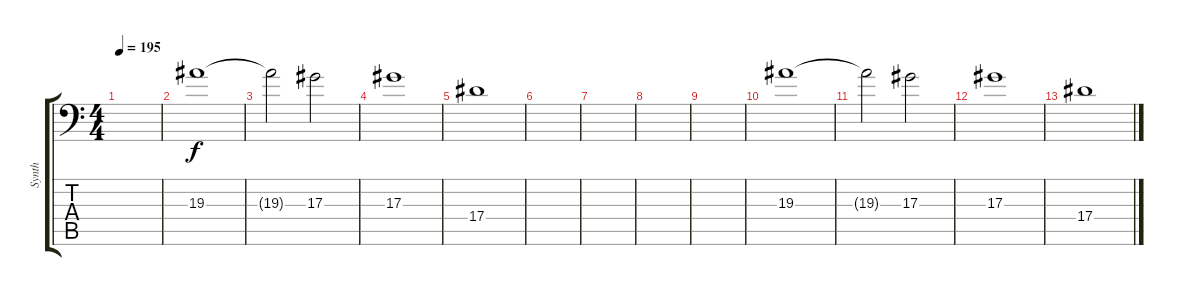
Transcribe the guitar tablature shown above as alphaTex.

\track ("Synth" "Synth") {instrument pad7halo}
\staff {score tabs}
\tuning (C4 G3 Eb3 Bb2 F2 Bb1) {hide}
\ts (4 4)
\tempo 195
\clef f4
\ks c
|
19.3.1{volume 16 instrument distortionguitar} |
19.3{t}.2 17.3.2 |
17.3.1 |
17.4.1 |
|
|
|
|
19.3.1 |
19.3{t}.2 17.3.2 |
17.3.1 |
17.4.1
